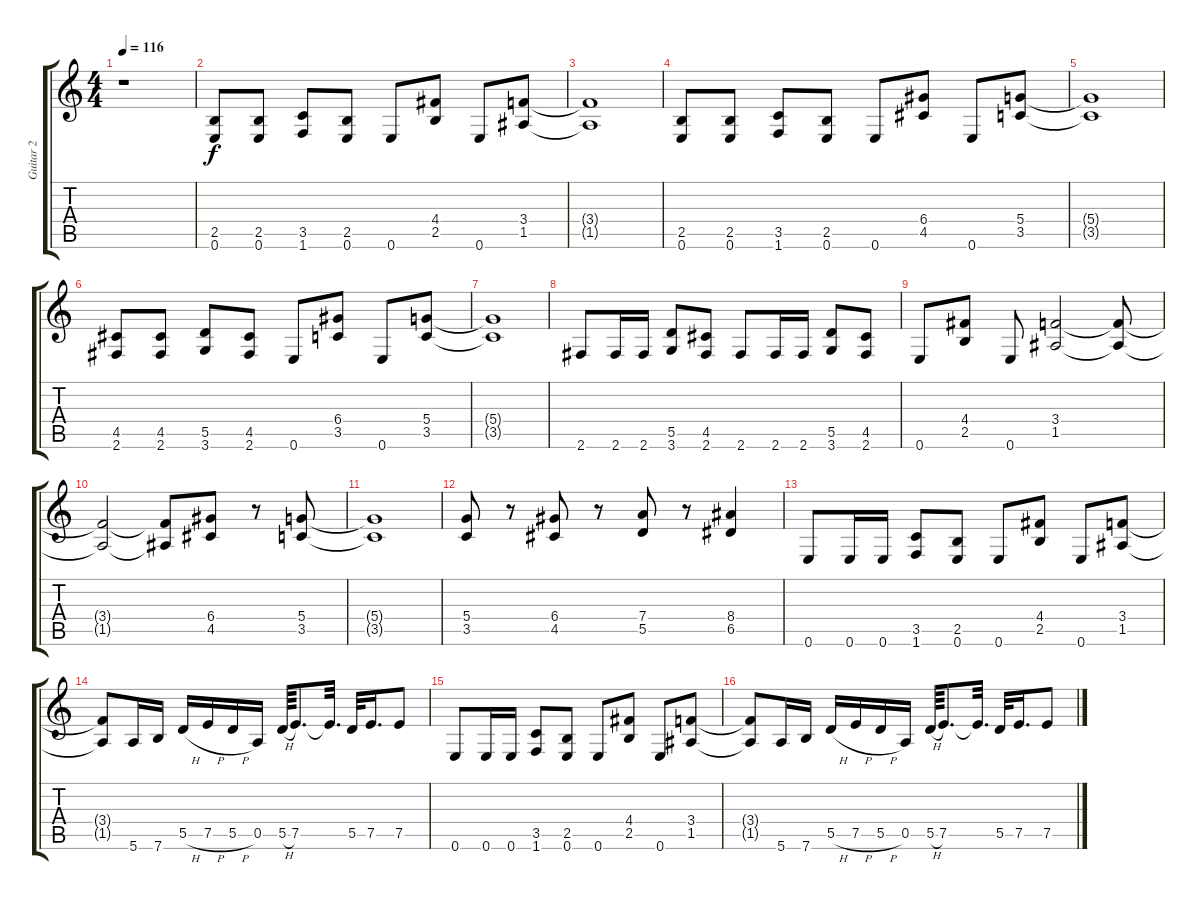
\track ("Guitar 2" "Guitar 2") {instrument distortionguitar}
\staff {score tabs}
\tuning (E4 B3 G3 D3 A2 E2) {hide}
\ts (4 4)
\tempo 116
\clef g2
\ks c
r.1{dy f} |
(2.5 0.6).8 (2.5 0.6).8 (3.5 1.6).8 (2.5 0.6).8 0.6.8 (4.4 2.5).8 0.6.8 (3.4 1.5).8 |
(3.4{t} 1.5{t}).1 |
(2.5 0.6).8 (2.5 0.6).8 (3.5 1.6).8 (2.5 0.6).8 0.6.8 (6.4 4.5).8 0.6.8 (5.4 3.5).8 |
(5.4{t} 3.5{t}).1 |
(4.5 2.6).8 (4.5 2.6).8 (5.5 3.6).8 (4.5 2.6).8 0.6.8 (6.4 3.5).8 0.6.8 (5.4 3.5).8 |
(5.4{t} 3.5{t}).1 |
2.6.8 2.6.16 2.6.16 (5.5 3.6).8 (4.5 2.6).8 2.6.8 2.6.16 2.6.16 (5.5 3.6).8 (4.5 2.6).8 |
0.6.8 (4.4 2.5).8 0.6.8 (3.4 1.5).2 (3.4{t} 1.5{t}).8 |
(3.4{t} 1.5{t}).2 (3.4{t} 1.5{t}).8 (6.4 4.5).8 r.8 (5.4 3.5).8 |
(5.4{t} 3.5{t}).1 |
(5.4 3.5).8 r.8 (6.4 4.5).8 r.8 (7.4 5.5).8 r.8 (8.4 6.5).4 |
0.6.8 0.6.16 0.6.16 (3.5 1.6).8 (2.5 0.6).8 0.6.8 (4.4 2.5).8 0.6.8 (3.4 1.5).8 |
(3.4{t} 1.5{t}).8 5.6.16 7.6.16 5.5{h}.16 7.5{h}.16 5.5{h}.16 0.5.16 5.5{h}.64 7.5.8{d} 7.5{t}.32{d} 5.5.32 7.5.16{d} 7.5.8 |
0.6.8 0.6.16 0.6.16 (3.5 1.6).8 (2.5 0.6).8 0.6.8 (4.4 2.5).8 0.6.8 (3.4 1.5).8 |
(3.4{t} 1.5{t}).8 5.6.16 7.6.16 5.5{h}.16 7.5{h}.16 5.5{h}.16 0.5.16 5.5{h}.64 7.5.8{d} 7.5{t}.32{d} 5.5.32 7.5.16{d} 7.5{ss}.8
